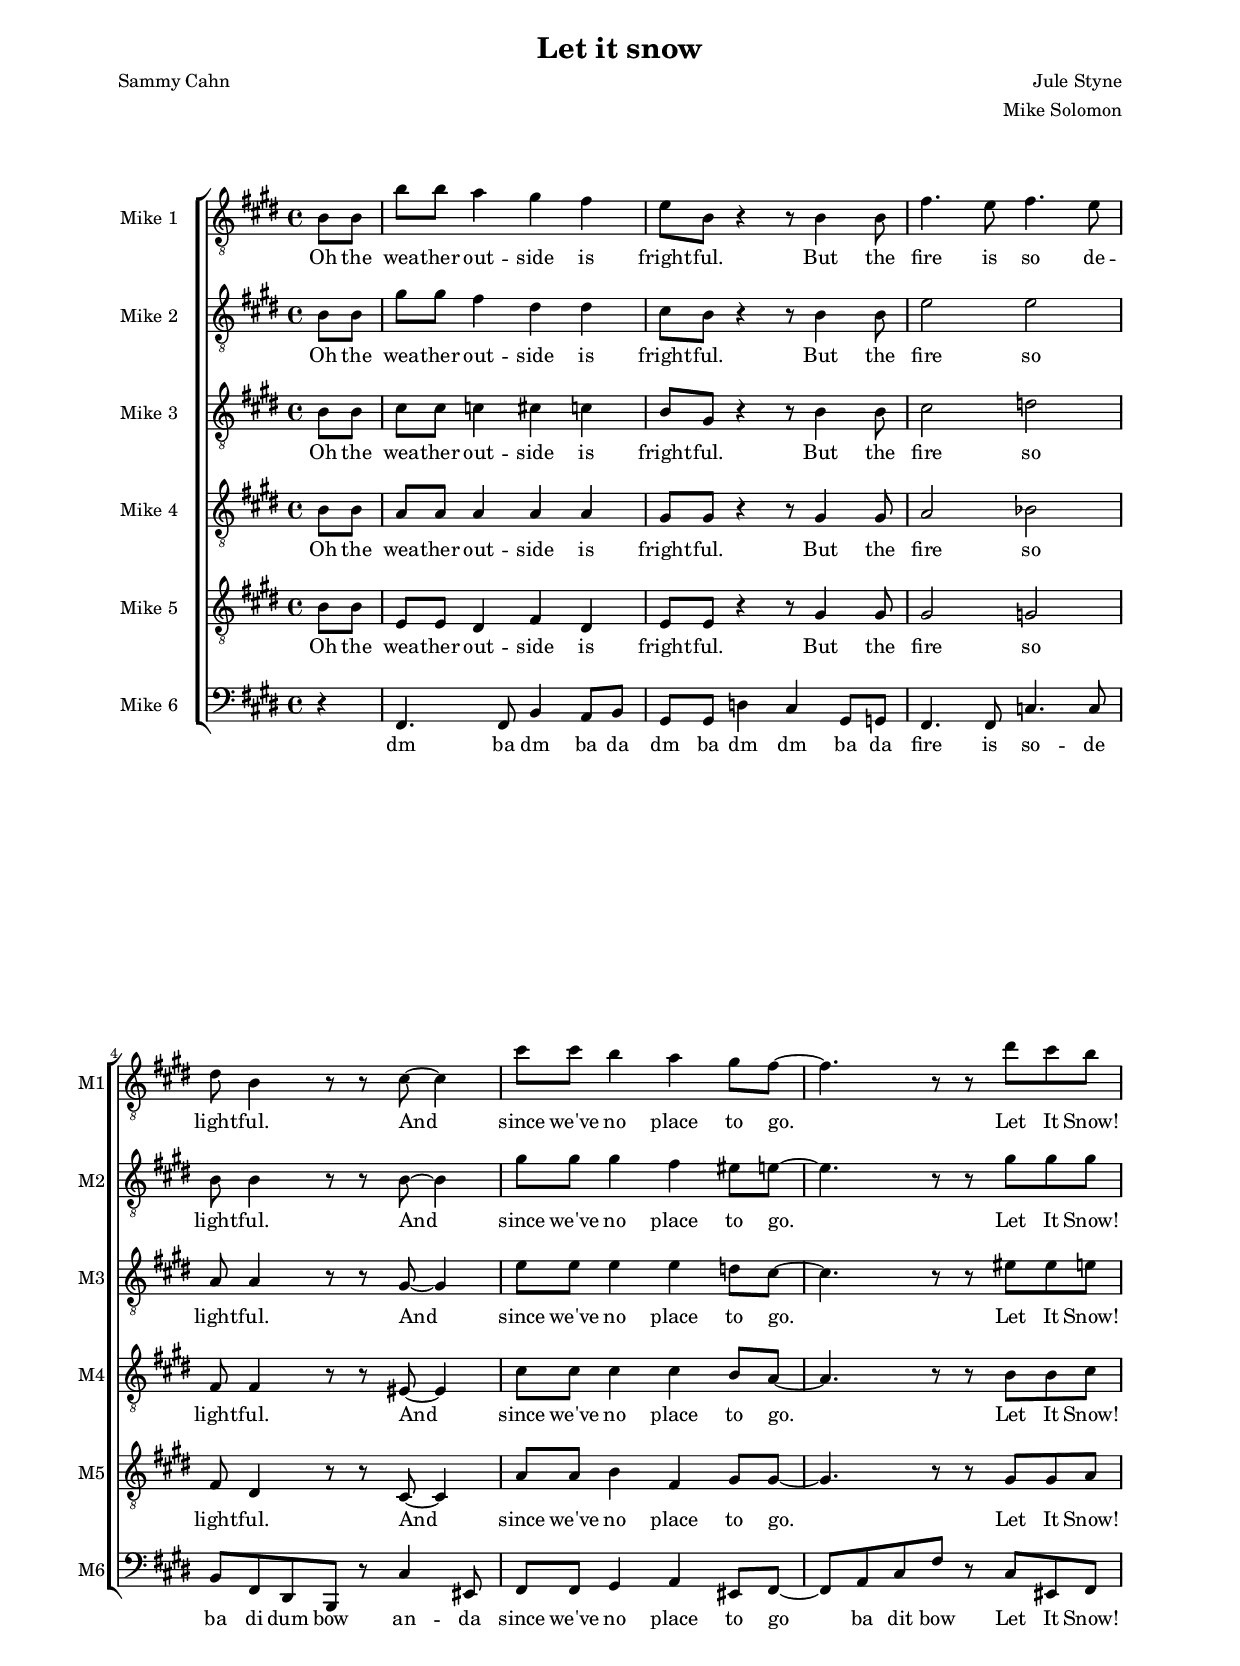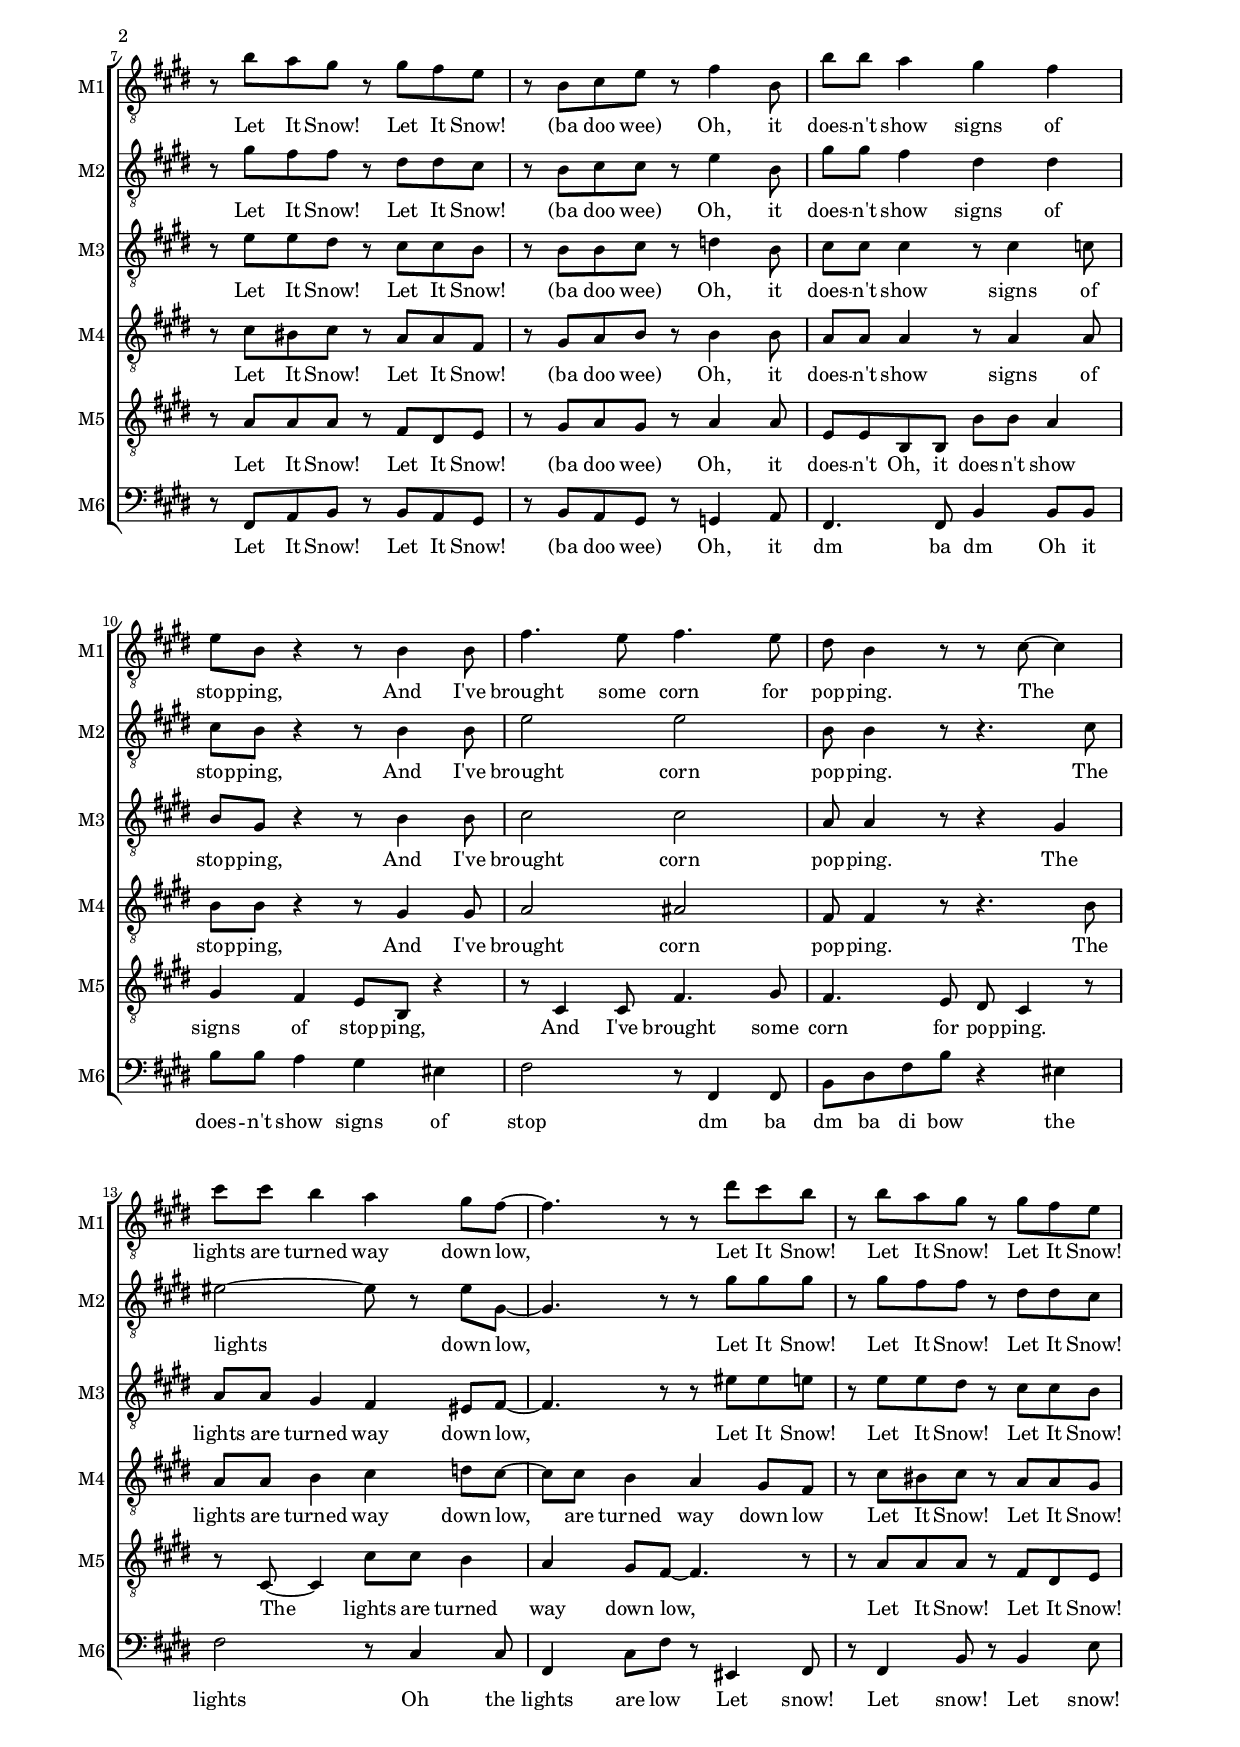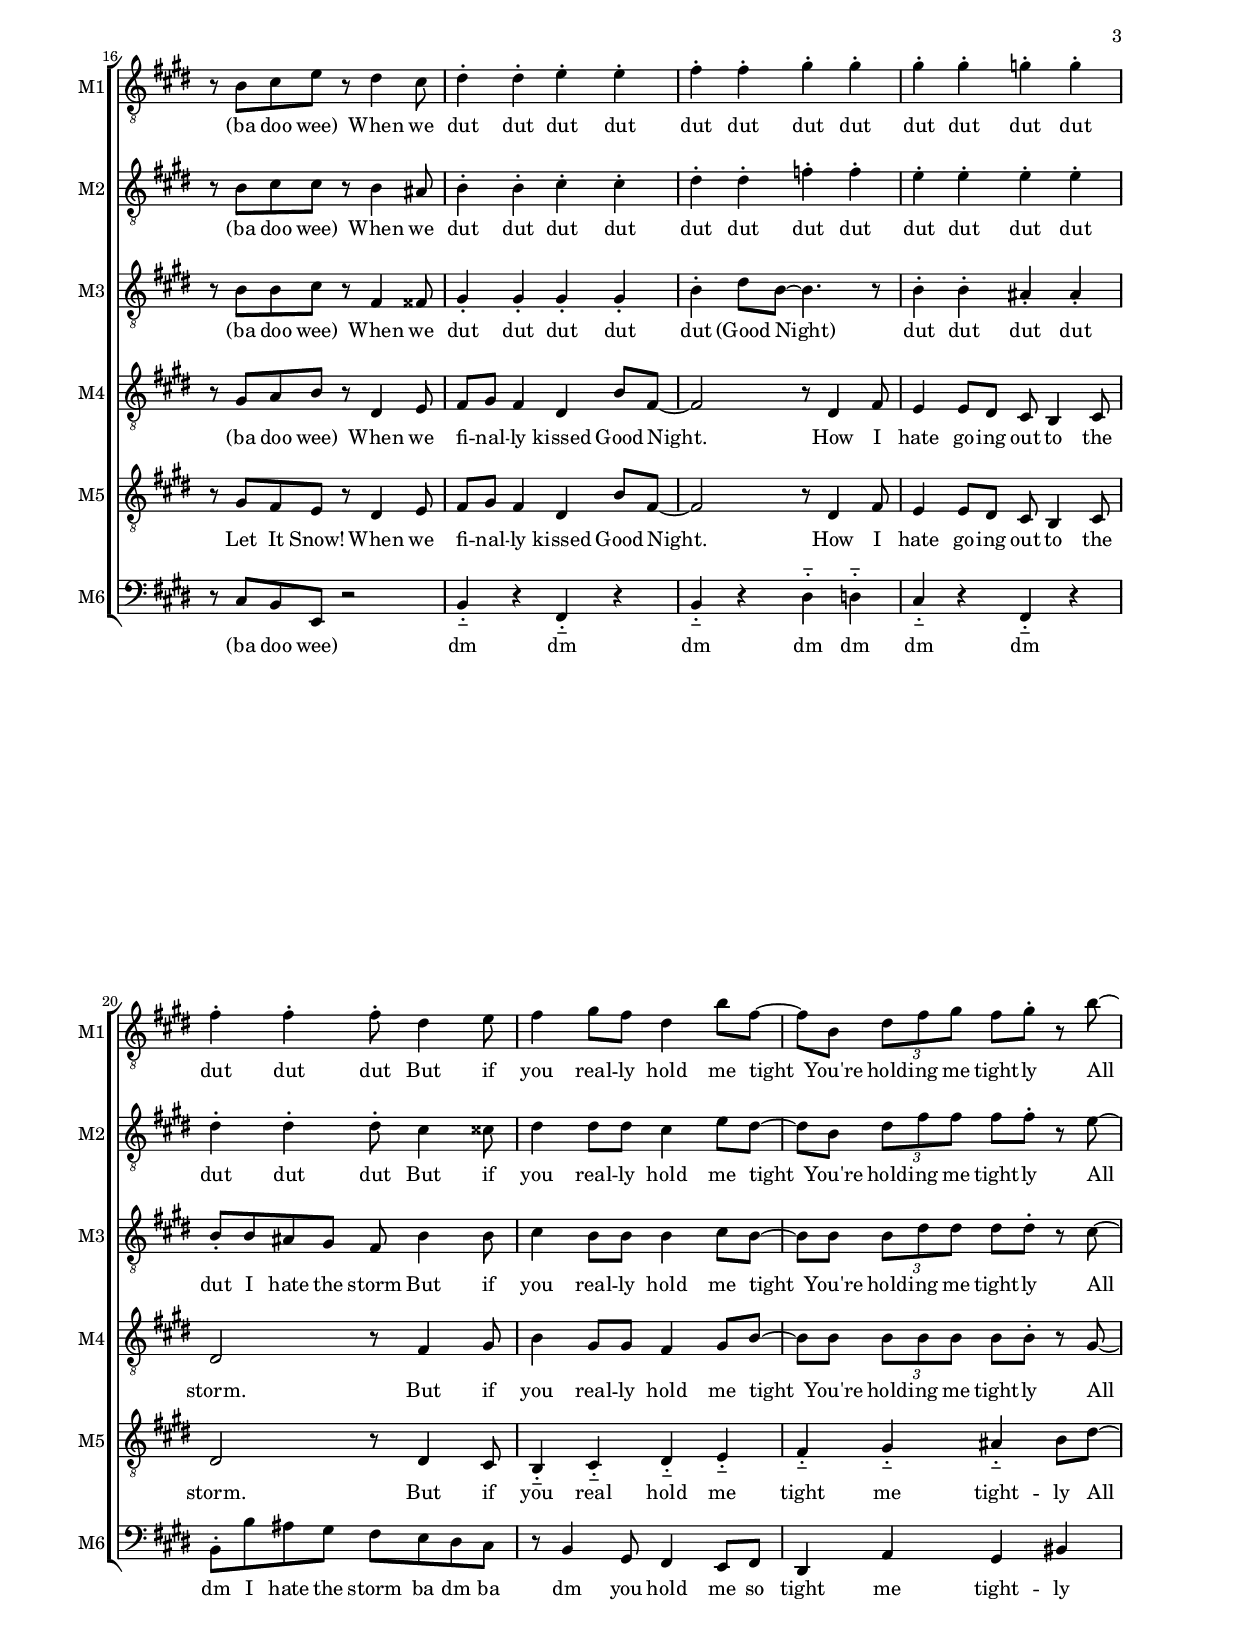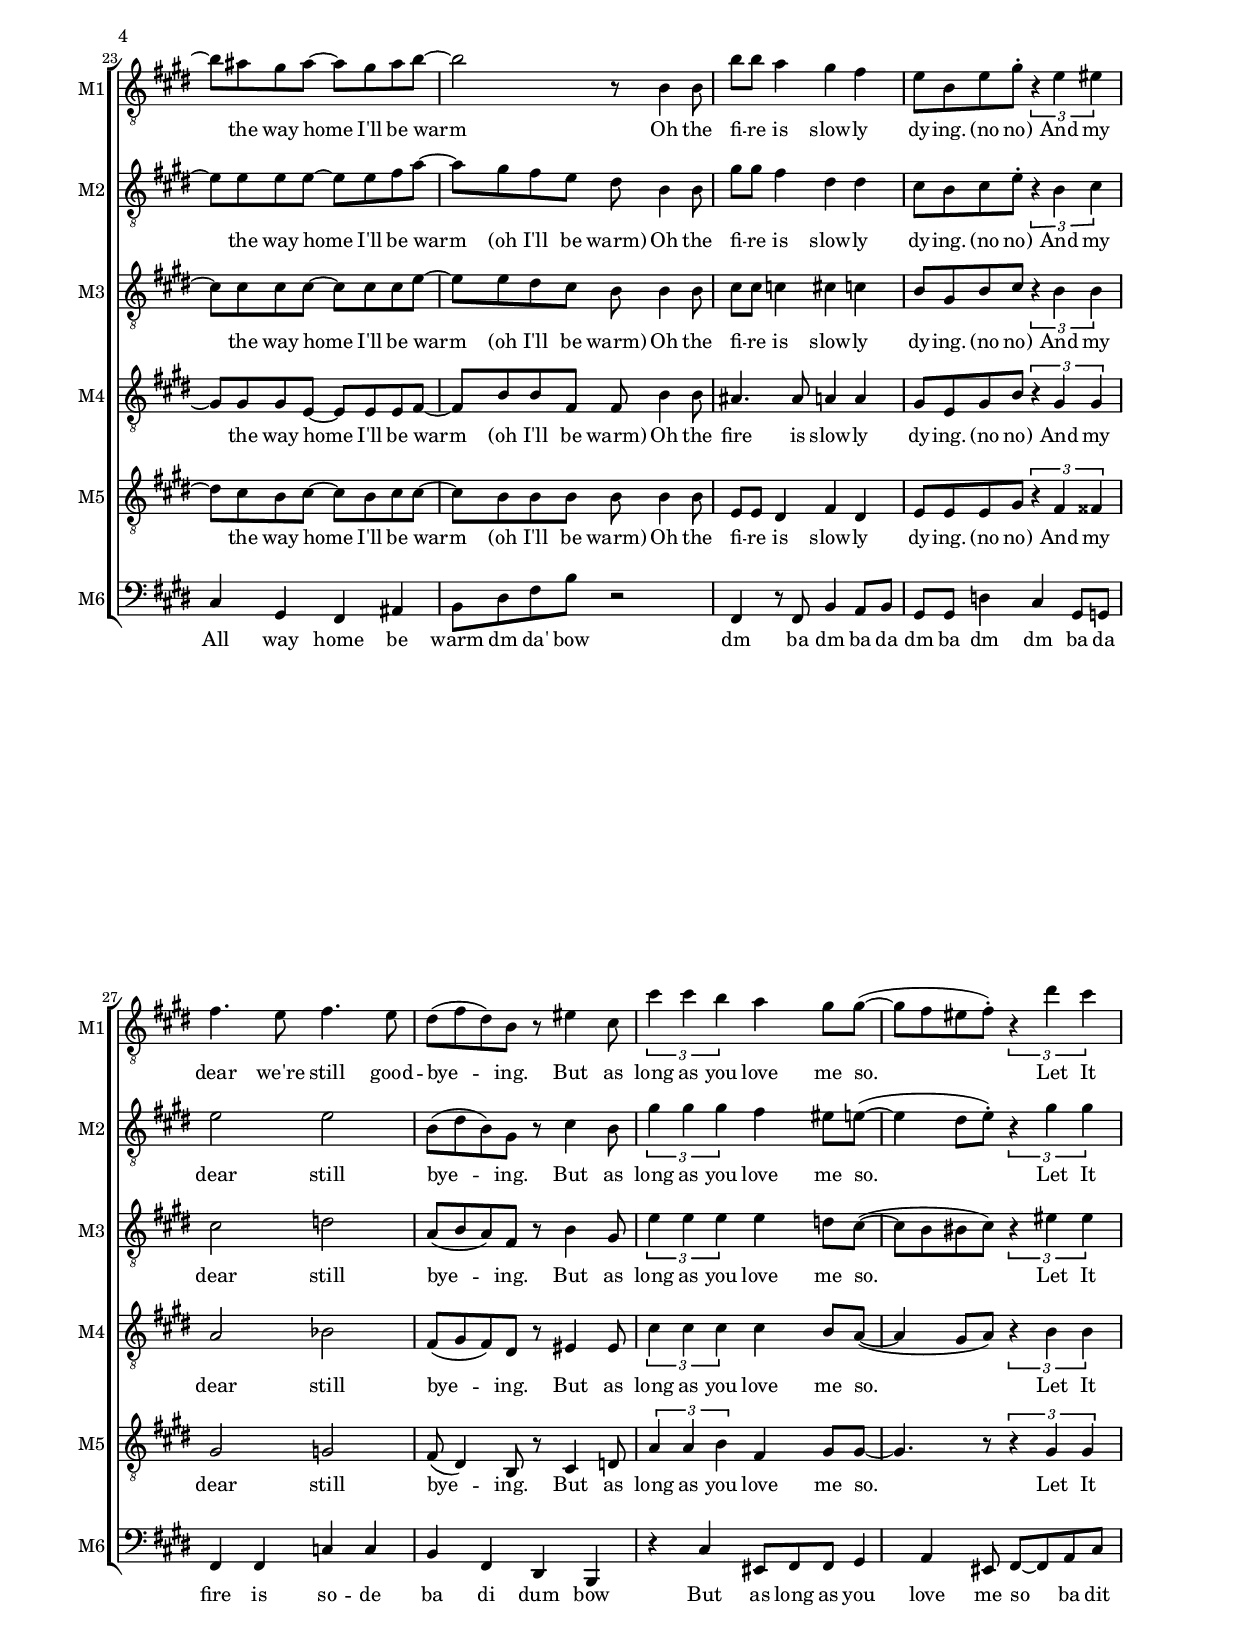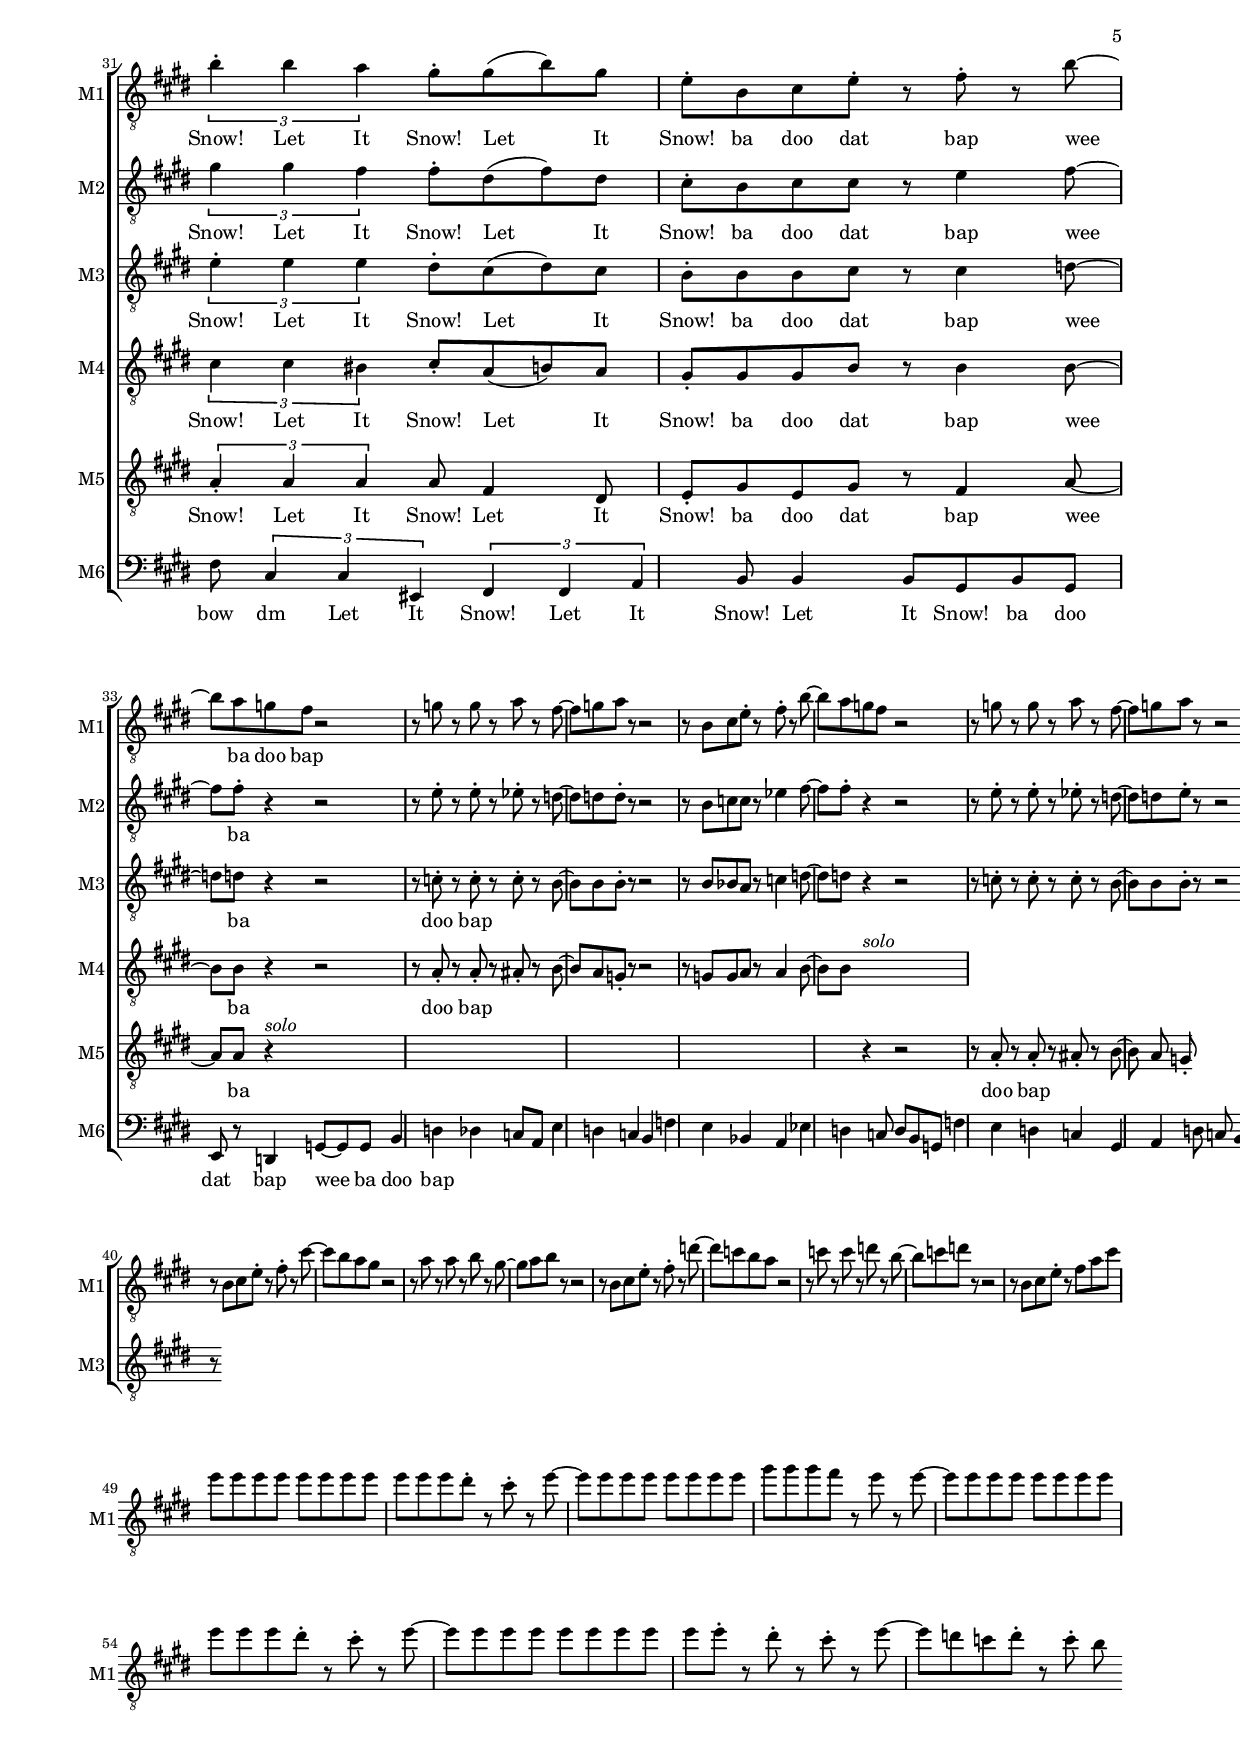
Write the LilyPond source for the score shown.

\version "2.19.83"

% studio
% snow
% party
% dev
% fire
% sauna

one = \relative c' {
    \key e \major
    \partial 4
    \clef "treble_8"
    b8\f b |
    b'8 b a4 gis fis |
    e8 b r4 r8 b4 b8 |
    fis'4. e8 fis4. e8 |
    dis8 b4 r8 r cis ~ cis4 |
    cis'8 cis b4 a gis8 fis ~ |
    fis4. r8 r8 dis' cis b |
    r b a gis r gis fis e |
    r b cis e r fis4 b,8 |
    b'8 b a4 gis fis |
    e8 b r4 r8 b4 b8 |
    fis'4. e8 fis4. e8 |
    dis8 b4 r8 r8 cis8 ~ cis4 |
    cis'8 cis b4 a gis8 fis ~ |
    fis4. r8 r8 dis' cis b |
    r b a gis r gis fis e |
    r b cis e r dis4 cis8 |
    dis4-. dis-. e-. e-. |
    fis-. fis-. gis-. gis-. |
    gis-. gis-. g-. g-. |
    fis-. fis-. fis8-. dis4 e8 |
    fis4 gis8 fis dis4 b'8 fis ~ |
    fis b, \times 2/3 { dis fis gis } fis gis-. r b ~ |
    b ais gis ais ~ ais gis ais b ~ |
    b2 r8 b,4 b8 |
    b'8 b a4 gis fis |
    e8 b e gis-. \times 2/3 { r4 e eis } |
    fis4. e8 fis4. e8 |
    dis8 ( fis dis ) b r8 eis4 cis8 |
    \times 2/3 { cis'4 cis b4 } a4 gis8 gis ~ ( |
    gis fis eis fis-. ) \times 2/3 { r4 dis' cis } |
    \times 2/3 { b-. b a } gis8-. gis ( b ) gis |
    e-. b cis e-. r fis-. r b ~ |
    b a g fis r2 |
    r8 g r g r a r fis ~ |
    fis g a r r2 |
    r8 b, cis e-. r fis-. r b ~ |
    b a g fis r2 |
    r8 g r g r a r fis ~ |
    fis g a r r2 |
    r8 b, cis e-. r fis-. r cis' ~ |
    cis b a gis r2 |
    r8 a r a r b r gis ~ |
    gis a b r r2 |
    r8 b, cis e-. r fis-. r d' ~ |
    d c b a r2 |
    r8 c r c r d r b ~ |
    b c d r r2 |
    r8 b, cis e-. r fis a cis |
    e e e e e e e e |
    e e e dis-. r cis-. r e ~ |
    e e e e e e e e |
    gis gis gis fis r e r e ~ |
    e e e e e e e e |
    e e e dis-. r cis-. r e ~ |
    e e e e e e e e |
    e e-. r dis-. r cis-. r e ~ |
    e d c d-. r c-. b
}

oneL = \lyricmode {
    Oh the wea -- ther out -- side is fright -- ful.
    But the fire is so de -- light -- ful.
    And since we've no place to go.
    Let It Snow! Let It Snow! Let It Snow!
    (ba doo wee)
    Oh, it does -- n't show signs of stop -- ping,
    And I've brought some corn for pop -- ping.
    The lights are turned way down low,
    Let It Snow! Let It Snow! Let It Snow!
    (ba doo wee)
    When we
    dut dut dut dut dut dut dut dut dut dut dut dut dut dut dut
    But if you real -- ly hold me tight
    You're hold -- ing me tight -- ly
    All the way home I'll be warm
    Oh the fi -- re is slow -- ly dy -- ing. (no no)
    And my dear we're still good -- bye -- ing.
    But as long as you love me so.
    Let It Snow! Let It Snow! Let It Snow!
    ba doo dat bap wee ba doo bap  
}

two = \relative c' {
    \key e \major
    \partial 4
    \clef "treble_8"
    b8\ppp b |
    gis'8\f gis fis4 dis dis |
    cis8 b8 r4 r8 b4 b8 |
    e2 e |
    b8 b4 r8 r b8 ~ b4 |
    gis'8 gis gis4 fis eis8 e ~ |
    e4. r8 r8 gis gis gis |
    r gis fis fis r dis dis cis |
    r b cis cis r e4 b8\pp |
    gis'8\f gis fis4 dis dis |
    cis8 b8 r4 r8 b4 b8 |
    e2 e |
    b8 b4 r8 r4. cis8 |
    eis2 ~ eis8 r eis8 gis, ~ |
    gis4. r8 r8 gis' gis gis |
    r gis fis fis r dis dis cis |
    r b cis cis r b4 ais8 |
    b4-. b-. cis-. cis-. |
    dis-. dis-. f-. f-. |
    e-. e-. e-. e-. |
    dis-. dis-. dis8-. cis4 cisis8 |
    dis4 dis8 dis cis4 e8 dis ~ |
    dis b\ppp \times 2/3 { dis fis fis } fis fis-. r e\f ~ |
    e e e e ~ e e fis a ~ |
    a gis fis e dis b4\ppp b8 |
    gis'8\f gis fis4 dis dis |
    cis8 b cis e-. \times 2/3 { r4 b cis } |
    e2 e |
    b8 ( dis b ) gis r8 cis4 b8 |
    \times 2/3 { gis'4 gis gis } fis eis8 e ~ ( |
    e4 dis8 e-. ) \times 2/3 { r4 gis gis } |
    \times 2/3 { gis gis fis } fis8-. dis ( fis ) dis |
    cis-. b cis cis r e4 fis8 ~ |
    fis fis8-. r4 r2 |
    r8 e-. r e-. r ees-. r d ~ |
    d d d-. r r2 |
    r8 b c c r ees4 fis8 ~ |
    fis fis8-. r4 r2 |
    r8 e-. r e-. r ees-. r d ~ |
    d d e-. r r2 |
}

twoL = \lyricmode {
    Oh the wea -- ther out -- side is fright -- ful.
    But the fire so light -- ful.
    And since we've no place to go.
    Let It Snow! Let It Snow! Let It Snow!
    (ba doo wee)
    Oh, it does -- n't show signs of stop -- ping,
    And I've brought corn pop -- ping.
    The lights down low,
    Let It Snow! Let It Snow! Let It Snow!
    (ba doo wee)
    When we
    dut dut dut dut dut dut dut dut dut dut dut dut dut dut dut
    But if you real -- ly hold me tight
    You're hold -- ing me tight -- ly
    All the way home I'll be warm (oh I'll be warm)
    Oh the fi -- re is slow -- ly dy -- ing. (no no)
    And my dear still bye -- ing.
    But as long as you love me so.
    Let It Snow! Let It Snow! Let It Snow!
    ba doo dat bap wee ba
}

three = \relative c' {
    \key e \major
    \partial 4
    \clef "treble_8"
    b8\ppp b |
    cis8\f cis c4 cis c |
    b8 gis r4 r8 b4 b8 |
    cis2 d |
    a8 a4 r8 r gis8 ~ gis4 |
    e'8 e e4 e d8 cis ~ |
    cis4. r8 r eis eis e |
    r e e dis r cis cis b |
    r b b cis r d4 b8\pp |
    cis8\f cis cis4 r8 cis4 c8 |
    b8 gis r4 r8 b4 b8 |
    cis2 cis |
    a8 a4 r8 r4 gis4 |
    a8 a gis4 fis eis8 fis ~ |
    fis4. r8 r8 eis' eis e |
    r e e dis8 r cis cis b8 |
    r b b cis r fis,4 fisis8 |
    gis4-. gis-. gis-. gis-. |
    b-. dis8 b ~ b4. r8 |
    b4-. b-. ais-. ais-. |
    b8-. b ais gis fis b4 b8  |
    cis4 b8 b b4 cis8 b ~ |
    b b\ppp \times 2/3 { b dis\f dis } dis dis-. r cis ~ |
    cis cis cis cis ~ cis cis cis e ~ |
    e e dis cis b b4\ppp b8 |
    cis8\f cis c4 cis c |
    b8 gis b cis \times 2/3 { r4 b b } |
    cis2 d |
    a8 ( b a ) fis r8 b4 gis8 |
    \times 2/3 { e'4 e e } e d8 cis ~ ( |
    cis b bis cis ) \times 2/3 { r4 eis eis } |
    \times 2/3 { e-. e e } dis8-. cis ( dis ) cis |
    b-. b b cis r cis4 d8 ~ |
    d8 d8 r4 r2 |
    r8 c-. r c-. r c-. r b ~ |
    b b b-. r r2 |
    r8 b bes a r c4 d8 ~ |
    d8 d8 r4 r2 |
    r8 c-. r c-. r c-. r b ~ |
    b b b-. r r2 |
    r8 
}

threeL = \lyricmode {
    Oh the wea -- ther out -- side is fright -- ful.
    But the fire so light -- ful.
    And since we've no place to go.
    Let It Snow! Let It Snow! Let It Snow!
    (ba doo wee)
    Oh, it does -- n't show signs of stop -- ping,
    And I've brought corn pop -- ping.
    The lights are turned way down low,
    Let It Snow! Let It Snow! Let It Snow!
    (ba doo wee)
    When we
    dut dut dut dut dut (Good Night) dut dut dut dut dut I hate the storm
    But if you real -- ly hold me tight
    You're hold -- ing me tight -- ly
    All the way home I'll be warm (oh I'll be warm)
    Oh the fi -- re is slow -- ly dy -- ing. (no no)
    And my dear still bye -- ing.
    But as long as you love me so.
    Let It Snow! Let It Snow! Let It Snow!
    ba doo dat bap wee ba doo bap  
}

four = \relative c' {
    \key e \major
    \partial 4
    \clef "treble_8"
    b8\ppp b |
    a8\f a a4 a a |
    gis8 gis r4 r8 gis4 gis8 |
    a2 bes |
    fis8 fis4 r8 r eis8 ~ eis4 |
    cis'8 cis cis4 cis b8 a ~ |
    a4. r8 r b b cis |
    r cis bis cis r a a fis |
    r gis a b r b4\ppp b8 |
    a8\f a a4 r8 a4 a8 |
    b8 b r4 r8 gis4 gis8 |
    a2 ais |
    fis8 fis4 r8 r4. b8 |
    a8 a b4 cis d8 cis ~ |
    cis8 cis b4 a gis8 fis |
    r cis' bis cis r a a gis |
    r gis a b r dis,4 e8 |
    fis8 gis fis4 dis b'8 fis ~ |
    fis2 r8 dis4 fis8 |
    e4 e8 dis cis b4 cis8 |
    dis2 r8 fis4 gis8 |
    b4 gis8 gis fis4 gis8 b ~ |
    b b \times 2/3 { b b b } b b-. r gis ~ |
    gis gis gis e ~ e e e fis ~ |
    fis b b fis fis b4 b8 |
    ais4. ais8 a4 a |
    gis8 e gis b \times 2/3 { r4 gis gis } |
    a2 bes |
    fis8 ( gis fis ) dis r8 eis4 eis8 |
    \times 2/3 { cis'4 cis cis4 } cis b8 a ~ ( |
    a4 gis8 a ) \times 2/3 { r4 b b } |
    \times 2/3 { cis cis bis } cis8-. a ( b ) a |
    gis-. gis gis b r b4 b8 ~ |
    b8 b r4 r2 |
    r8 a-. r a-. r ais-. r b ~ |
    b a g-. r r2 |
    r8 g g a r a4 b8 ~ |
    b8 b s4^\markup \italic "solo" s2 |
}

fourL = \lyricmode {
    Oh the wea -- ther out -- side is fright -- ful.
    But the fire so light -- ful.
    And since we've no place to go.
    Let It Snow! Let It Snow! Let It Snow!
    (ba doo wee)
    Oh, it does -- n't show signs of stop -- ping,
    And I've brought corn pop -- ping.
    The lights are turned way down low, are turned way down low
    Let It Snow! Let It Snow!
    (ba doo wee)
    When we
    fi -- nal -- ly kissed Good Night.
    How I hate go -- ing out to the storm.
    But if you real -- ly hold me tight
    You're hold -- ing me tight -- ly
    All the way home I'll be warm (oh I'll be warm)
    Oh the fire is slow -- ly dy -- ing. (no no)
    And my dear still bye -- ing.
    But as long as you love me so.
    Let It Snow! Let It Snow! Let It Snow!
    ba doo dat bap wee ba doo bap  
}

five = \relative c' {
    \key e \major
    \partial 4
    \clef "treble_8"
    b8\ppp b |
    e,8\f e dis4 fis dis |
    e8 e r4 r8 gis4 gis8 |
    gis2 g |
    fis8 dis4 r8 r cis8 ~ cis4 |
    a'8 a b4 fis gis8 gis ~ |
    gis4. r8 r gis gis a |
    r a a a r fis dis e |
    r gis a gis r a4 a8\mf |
    e8 e b8 b b'8 b a4 |
    gis fis e8 b r4 |
    r8 cis4 cis8 fis4. gis8 |
    fis4. e8 dis8 cis4 r8 |
    r cis ~ cis4 cis'8 cis b4 |
    a gis8 fis ~ fis4. r8 |
    r a a a r fis dis e |
    r gis fis e r dis4 e8 |
    fis8 gis fis4 dis b'8 fis ~ |
    fis2 r8 dis4 fis8 |
    e4 e8 dis cis b4 cis8 |
    dis2 r8 dis4 cis8 |
    b4-_ cis-_ dis-_ e-_ |
    fis-_ gis-_ ais-_ b8 dis ~ |
    dis cis b cis ~ cis b cis cis ~ |
    cis b b b b8 b4\ppp b8 |
    e,8\f e dis4 fis dis |
    e8 e e gis \times 2/3 { r4 fis fisis } |
    gis2 g |
    fis8 ( dis4 ) b8 r cis4 d8 |
    \times 2/3 { a'4 a b } fis gis8 gis ~ |
    gis4. r8 \times 2/3 { r4 gis gis } |
    \times 2/3 { a-. a a } a8 fis4 dis8 |
    e-. gis e gis r fis4 a8 ~ |
    a8 a r4^\markup \italic "solo" s2 |
    s1*3 |
    s4 r4 r2 |
    r8 a-. r a-. r ais-. r b ~ |
    b a g-. 
}

fiveL = \lyricmode {
    Oh the wea -- ther out -- side is fright -- ful.
    But the fire so light -- ful.
    And since we've no place to go.
    Let It Snow! Let It Snow! Let It Snow!
    (ba doo wee)
    Oh, it does -- n't Oh, it does -- n't show signs of stop -- ping,
    And I've brought some corn for pop -- ping.
    The lights are turned way down low,
    Let It Snow! Let It Snow! Let It Snow!
    When we
    fi -- nal -- ly kissed Good Night.
    How I hate go -- ing out to the storm.
    But if you real hold me tight me tight -- ly
    All the way home I'll be warm (oh I'll be warm)
    Oh the fi -- re is slow -- ly dy -- ing. (no no)
    And my dear still bye -- ing.
    But as long as you love me so.
    Let It Snow! Let It Snow! Let It Snow!
    ba doo dat bap wee ba doo bap  
}

six = \relative c, {
    \key e \major
    \partial 4
    \clef bass
    r4 |
    fis4. fis8 b4 a8 b |
    gis8 gis d'4 cis gis8 g |
    fis4. fis8 c'4. c8 |
    b fis dis b r cis'4 eis,8 |
    fis8 fis gis4 a eis8 fis ~ |
    fis8 a cis fis r cis eis, fis |
    r fis a b r b a gis |
    r8 b a gis r g4 a8 |
    fis4. fis8 b4 b8 b |
    b'8 b a4 gis eis |
    fis2 r8 fis,4 fis8 |
    b8 dis fis b r4 eis,4 |
    fis2 r8 cis4 cis8 |
    fis,4 cis'8 fis8 r8 eis,4 fis8 |
    r fis4 b8 r b4 e8 |
    r cis b e, r2 |
    b'4-_ r fis-_ r |
    b-_ r dis-_ d-_ |
    cis-_ r fis,-_ r |
    b8-. b' ais gis fis e dis cis |
    r8 b4 gis8 fis4 e8 fis |
    dis4 a' gis bis |
    cis gis fis ais |
    b8 dis fis b r2 |
    fis,4 r8 fis b4 a8 b |
    gis8 gis d'4 cis gis8 g |
    fis4 fis c'4 c |
    b fis dis b r cis'4 eis,8 |
    fis8 fis gis4 a eis8 fis ~ |
    fis8 a cis fis \times 2/3 { cis4 cis eis, } |
    \times 2/3 { fis fis a } b8 b4 b8 |
    gis8 b gis e r d4 g8 ~ |
    g8 g b4 d des |
    c8 a e'4 d c |
    b f' e bes |
    a ees' d c8 d |
    b8 g f'4 e d |
    c gis a d8 c |
    b4
}

sixL = \lyricmode {
    dm ba dm ba da
    dm ba dm dm ba da
    fire is so -- de
    ba di dum bow an -- da
    since we've no place to
    go ba dit bow
    Let It Snow! Let It Snow! Let It Snow!
    (ba doo wee)
    Oh, it
    dm ba dm Oh it does -- n't show signs of stop
    dm ba
    dm ba di bow the lights
    Oh the lights are low
    Let snow! Let snow! Let snow!
    (ba doo wee)
    dm dm dm dm dm dm dm
    dm I hate the storm ba dm ba
    dm you hold me so tight
    me tight -- ly
    All way home be warm dm da' bow
    dm ba dm ba da
    dm ba dm dm ba da
    fire is so -- de
    ba di dum bow But as
    long as you love me
    so ba dit bow dm
    Let It Snow! Let It Snow! Let It Snow!
    ba doo dat bap wee ba doo bap
}

unfoldSwing = #(define-music-function (parser location tp) (integer?)
#{
  \set Score.tempoWholesPerMinute = #(ly:make-moment (/ (* 3 tp) 2) 8 0 0)
  s8
  \set Score.tempoWholesPerMinute = #(ly:make-moment (* 3 tp) 8 0 0)
  s8
#})

muzak = \new ChoirStaff <<
    \new Staff \with { instrumentName = "Mike 1" shortInstrumentName = "M1" } << \new Voice = "one" \one \new Lyrics \lyricsto "one" \oneL >>
    \new Staff \with { instrumentName = "Mike 2" shortInstrumentName = "M2" } << \new Voice = "two" \two \new Lyrics \lyricsto "two" \twoL >>
    \new Staff \with { instrumentName = "Mike 3" shortInstrumentName = "M3" } << \new Voice = "three" \three \new Lyrics \lyricsto "three" \threeL >>
    \new Staff \with { instrumentName = "Mike 4" shortInstrumentName = "M4" } << \new Voice = "four" \four \new Lyrics \lyricsto "four" \fourL >>
    \new Staff \with { instrumentName = "Mike 5" shortInstrumentName = "M5" } << \new Voice = "five" \five \new Lyrics \lyricsto "five" \fiveL >>
    \new Staff \with { instrumentName = "Mike 6" shortInstrumentName = "M6" } << \new Voice = "six" \six \new Lyrics \lyricsto "six" \sixL >>
>>

\score {
    \muzak
    \layout { \Score { \override DynamicText.stencil = ##f }}
}

\score {
    << { \unfoldRepeats \muzak } { \repeat unfold 86 { \unfoldSwing #98 } \set Score.tempoWholesPerMinute = #(ly:make-moment 98 4 0 0) s4 \repeat unfold 158 { \unfoldSwing #98 } } >>
    \midi {}
}

\header {
    title = "Let it snow"
    composer = "Jule Styne"
    arranger = "Mike Solomon"
    poet = "Sammy Cahn"
}

\paper {
    left-margin=2.0\cm
    right-margin=2.0\cm
}
#(set-global-staff-size 15.87)